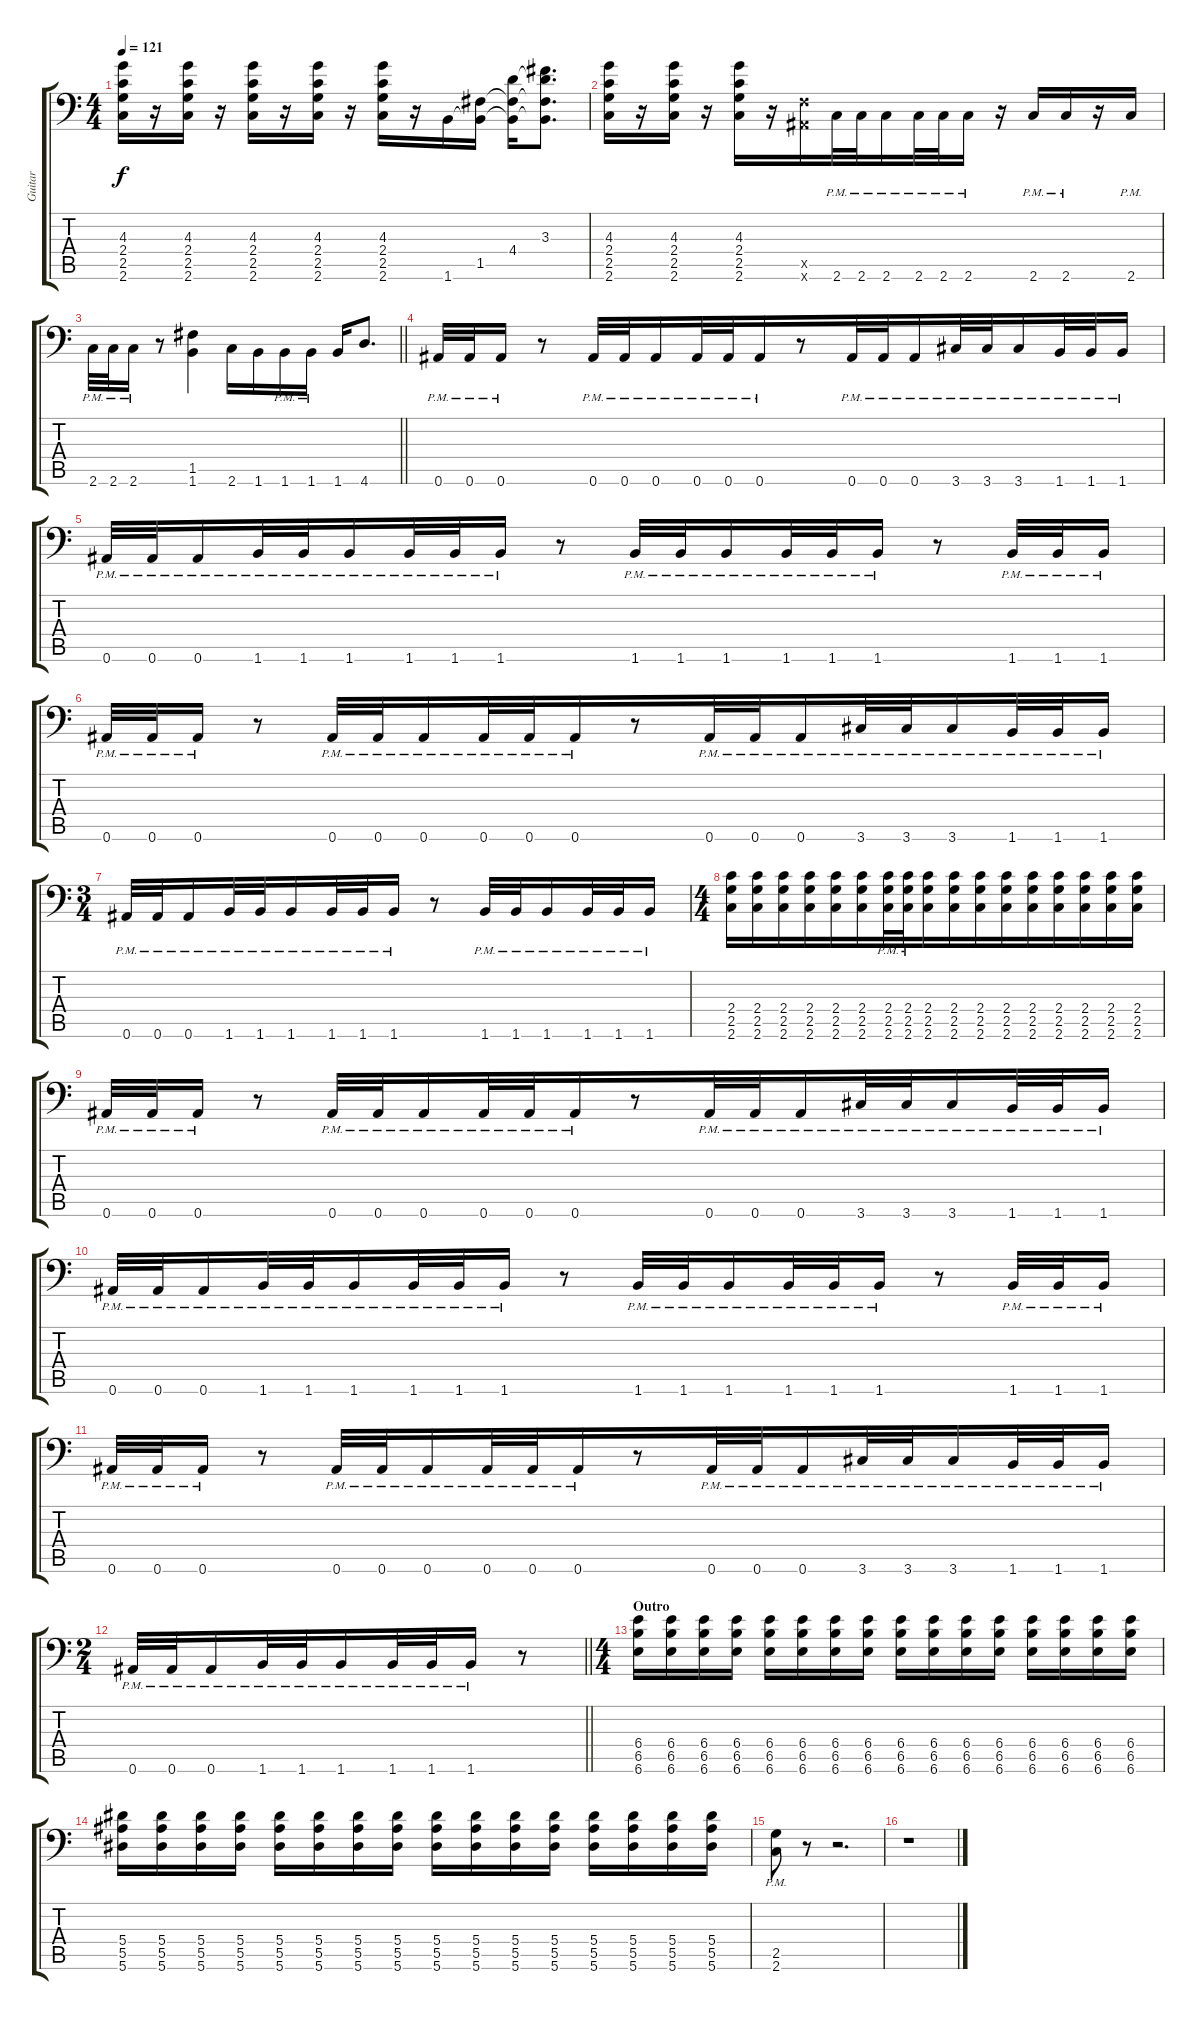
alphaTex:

\track ("Guitar" "Guitar") {instrument distortionguitar}
\staff {score tabs}
\tuning (C4 G3 Eb3 Bb2 F2 Bb1) {hide}
\ts (4 4)
\tempo 121
\clef f4
\ks c
(4.3 2.4 2.5 2.6).16{dy f} r.16 (4.3 2.4 2.5 2.6).16 r.16 (4.3 2.4 2.5 2.6).16 r.16 (4.3 2.4 2.5 2.6).16 r.16 (4.3 2.4 2.5 2.6).16{beam merge} r.16{beam merge} 1.6.16 (1.5 1.6{t}).16 (4.4 1.5{t} 1.6{t}).16 (3.3 4.4{t} 1.5{t} 1.6{t}).8{d} |
(4.3 2.4 2.5 2.6).16 r.16 (4.3 2.4 2.5 2.6).16 r.16 (4.3 2.4 2.5 2.6).16 r.16{beam merge} (0.5{x} 0.6{x}).16 2.6{pm}.32{beam merge} 2.6{pm}.32{beam merge} 2.6{pm}.16 2.6{pm}.32{beam merge} 2.6{pm}.32 2.6{pm}.16 r.16{beam merge} 2.6{pm}.16 2.6{pm}.16{beam merge} r.16 2.6{pm}.16 |
\barLineRight lightlight
2.6{pm}.32{beam merge} 2.6{pm}.32 2.6{pm}.16{beam merge} r.8 (1.5 1.6).4{beam merge} 2.6.16 1.6.16 1.6{pm}.16 1.6{pm}.16 1.6.16 4.6.8{d} |
\section ("" "")
0.6{pm}.32 0.6{pm}.32 0.6{pm}.16 r.8 0.6{pm}.32{beam merge} 0.6{pm}.32{beam merge} 0.6{pm}.16 0.6{pm}.32 0.6{pm}.32{beam merge} 0.6{pm}.16{beam merge} r.8 0.6{pm}.32 0.6{pm}.32{beam merge} 0.6{pm}.16{beam merge} 3.6{pm}.32{beam merge} 3.6{pm}.32{beam merge} 3.6{pm}.16 1.6{pm}.32{beam merge} 1.6{pm}.32 1.6{pm}.16 |
0.6{pm}.32{beam merge} 0.6{pm}.32{beam merge} 0.6{pm}.16 1.6{pm}.32 1.6{pm}.32{beam merge} 1.6{pm}.16{beam merge} 1.6{pm}.32{beam merge} 1.6{pm}.32{beam merge} 1.6{pm}.16 r.8 1.6{pm}.32{beam merge} 1.6{pm}.32{beam merge} 1.6{pm}.16{beam merge} 1.6{pm}.32{beam merge} 1.6{pm}.32 1.6{pm}.16 r.8 1.6{pm}.32 1.6{pm}.32{beam merge} 1.6{pm}.16 |
0.6{pm}.32 0.6{pm}.32 0.6{pm}.16 r.8 0.6{pm}.32{beam merge} 0.6{pm}.32{beam merge} 0.6{pm}.16 0.6{pm}.32 0.6{pm}.32{beam merge} 0.6{pm}.16{beam merge} r.8 0.6{pm}.32 0.6{pm}.32{beam merge} 0.6{pm}.16{beam merge} 3.6{pm}.32{beam merge} 3.6{pm}.32{beam merge} 3.6{pm}.16 1.6{pm}.32{beam merge} 1.6{pm}.32 1.6{pm}.16 |
\ts (3 4)
0.6{pm}.32{beam merge} 0.6{pm}.32{beam merge} 0.6{pm}.16 1.6{pm}.32 1.6{pm}.32{beam merge} 1.6{pm}.16{beam merge} 1.6{pm}.32{beam merge} 1.6{pm}.32{beam merge} 1.6{pm}.16 r.8 1.6{pm}.32{beam merge} 1.6{pm}.32{beam merge} 1.6{pm}.16{beam merge} 1.6{pm}.32{beam merge} 1.6{pm}.32 1.6{pm}.16 |
\ts (4 4)
(2.4 2.5 2.6).16{beam merge} (2.4 2.5 2.6).16{beam merge} (2.4 2.5 2.6).16 (2.4 2.5 2.6).16{beam merge} (2.4 2.5 2.6).16{beam merge} (2.4 2.5 2.6).16 (2.4{pm} 2.5{pm} 2.6{pm}).32 (2.4{pm} 2.5{pm} 2.6{pm}).32 (2.4 2.5 2.6).16{beam merge} (2.4 2.5 2.6).16{beam merge} (2.4 2.5 2.6).16{beam merge} (2.4 2.5 2.6).16 (2.4 2.5 2.6).16{beam merge} (2.4 2.5 2.6).16{beam merge} (2.4 2.5 2.6).16 (2.4 2.5 2.6).16 (2.4 2.5 2.6).16 |
0.6{pm}.32 0.6{pm}.32 0.6{pm}.16 r.8 0.6{pm}.32{beam merge} 0.6{pm}.32{beam merge} 0.6{pm}.16 0.6{pm}.32 0.6{pm}.32{beam merge} 0.6{pm}.16{beam merge} r.8 0.6{pm}.32 0.6{pm}.32{beam merge} 0.6{pm}.16{beam merge} 3.6{pm}.32{beam merge} 3.6{pm}.32{beam merge} 3.6{pm}.16 1.6{pm}.32{beam merge} 1.6{pm}.32 1.6{pm}.16 |
0.6{pm}.32{beam merge} 0.6{pm}.32{beam merge} 0.6{pm}.16 1.6{pm}.32 1.6{pm}.32{beam merge} 1.6{pm}.16{beam merge} 1.6{pm}.32{beam merge} 1.6{pm}.32{beam merge} 1.6{pm}.16 r.8 1.6{pm}.32{beam merge} 1.6{pm}.32{beam merge} 1.6{pm}.16{beam merge} 1.6{pm}.32{beam merge} 1.6{pm}.32 1.6{pm}.16 r.8 1.6{pm}.32 1.6{pm}.32{beam merge} 1.6{pm}.16 |
0.6{pm}.32 0.6{pm}.32 0.6{pm}.16 r.8 0.6{pm}.32{beam merge} 0.6{pm}.32{beam merge} 0.6{pm}.16 0.6{pm}.32 0.6{pm}.32{beam merge} 0.6{pm}.16{beam merge} r.8 0.6{pm}.32 0.6{pm}.32{beam merge} 0.6{pm}.16{beam merge} 3.6{pm}.32{beam merge} 3.6{pm}.32{beam merge} 3.6{pm}.16 1.6{pm}.32{beam merge} 1.6{pm}.32 1.6{pm}.16 |
\ts (2 4)
\barLineRight lightlight
0.6{pm}.32{beam merge} 0.6{pm}.32{beam merge} 0.6{pm}.16 1.6{pm}.32 1.6{pm}.32{beam merge} 1.6{pm}.16{beam merge} 1.6{pm}.32{beam merge} 1.6{pm}.32{beam merge} 1.6{pm}.16 r.8 |
\ts (4 4)
\section ("" "Outro")
(6.4 6.5 6.6).16 (6.4 6.5 6.6).16{beam merge} (6.4 6.5 6.6).16{beam merge} (6.4 6.5 6.6).16 (6.4 6.5 6.6).16 (6.4 6.5 6.6).16{beam merge} (6.4 6.5 6.6).16{beam merge} (6.4 6.5 6.6).16 (6.4 6.5 6.6).16 (6.4 6.5 6.6).16{beam merge} (6.4 6.5 6.6).16{beam merge} (6.4 6.5 6.6).16 (6.4 6.5 6.6).16 (6.4 6.5 6.6).16{beam merge} (6.4 6.5 6.6).16{beam merge} (6.4 6.5 6.6).16 |
(5.4 5.5 5.6).16 (5.4 5.5 5.6).16{beam merge} (5.4 5.5 5.6).16{beam merge} (5.4 5.5 5.6).16 (5.4 5.5 5.6).16 (5.4 5.5 5.6).16{beam merge} (5.4 5.5 5.6).16{beam merge} (5.4 5.5 5.6).16 (5.4 5.5 5.6).16 (5.4 5.5 5.6).16{beam merge} (5.4 5.5 5.6).16{beam merge} (5.4 5.5 5.6).16 (5.4 5.5 5.6).16 (5.4 5.5 5.6).16{beam merge} (5.4 5.5 5.6).16{beam merge} (5.4 5.5 5.6).16 |
(2.5{pm} 2.6{pm}).8 r.8{beam merge} r.2{d} |
r.1
